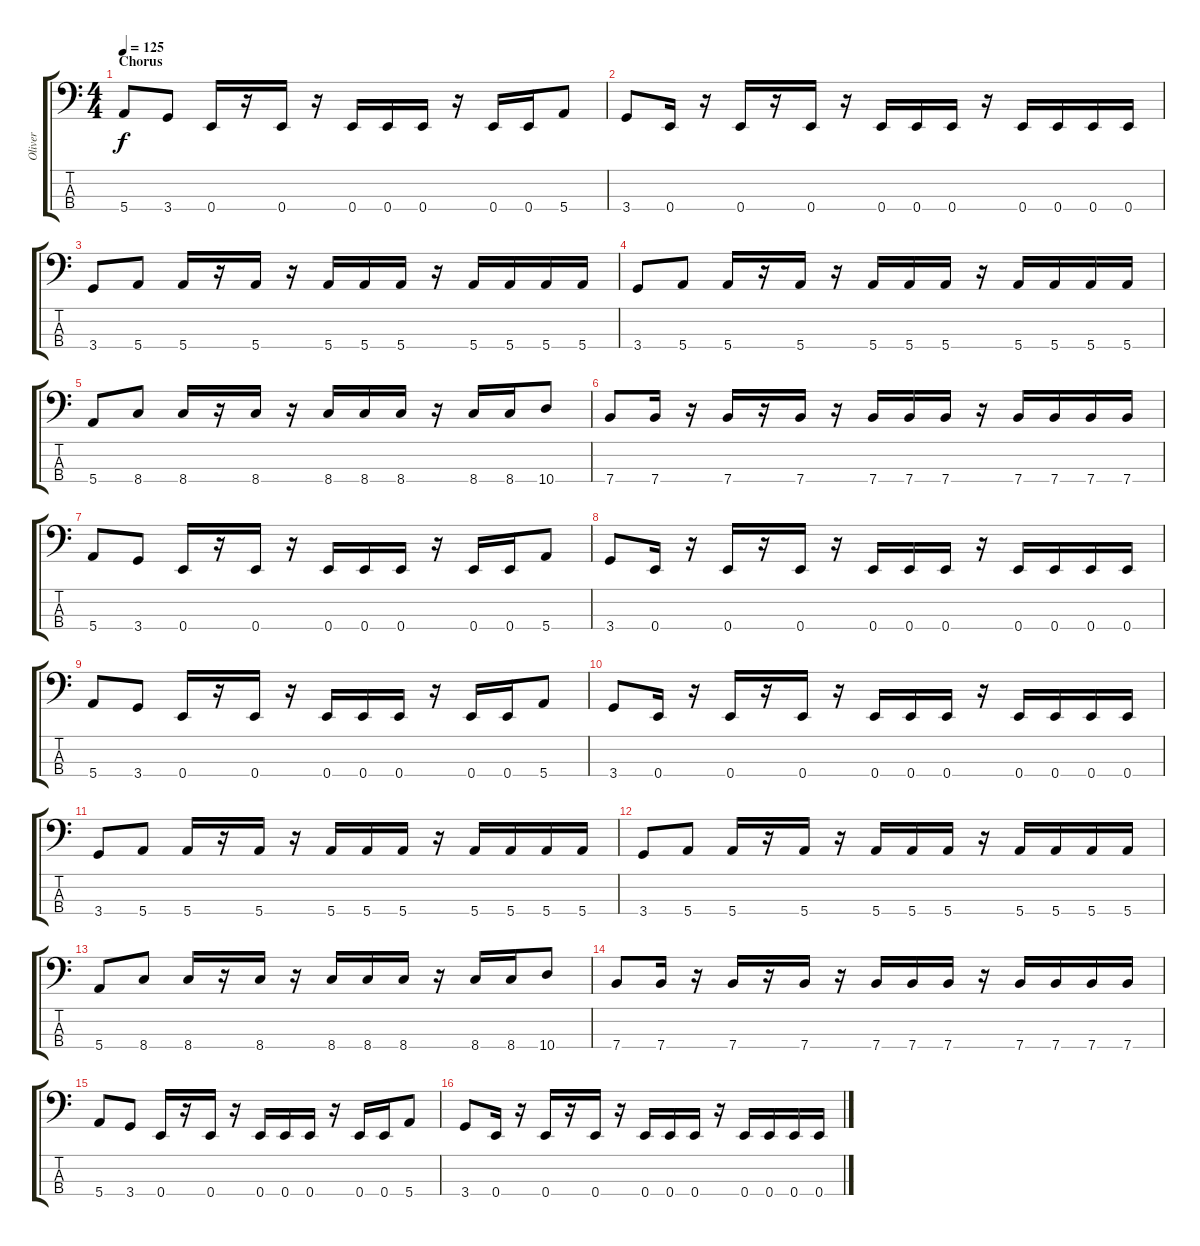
\track ("Oliver" "Oliver") {instrument electricbasspick}
\staff {score tabs}
\tuning (G2 D2 A1 E1) {hide}
\ts (4 4)
\section ("" "Chorus")
\tempo 125
\clef f4
\ks c
5.4.8{dy f} 3.4.8 0.4.16 r.16 0.4.16 r.16 0.4.16 0.4.16 0.4.16 r.16 0.4.16 0.4.16 5.4.8 |
3.4.8 0.4.16 r.16 0.4.16 r.16 0.4.16 r.16 0.4.16 0.4.16 0.4.16 r.16 0.4.16 0.4.16 0.4.16 0.4.16 |
3.4.8 5.4.8 5.4.16 r.16 5.4.16 r.16 5.4.16 5.4.16 5.4.16 r.16 5.4.16 5.4.16 5.4.16 5.4.16 |
3.4.8 5.4.8 5.4.16 r.16 5.4.16 r.16 5.4.16 5.4.16 5.4.16 r.16 5.4.16 5.4.16 5.4.16 5.4.16 |
5.4.8 8.4.8 8.4.16 r.16 8.4.16 r.16 8.4.16 8.4.16 8.4.16 r.16 8.4.16 8.4.16 10.4.8 |
7.4.8 7.4.16 r.16 7.4.16 r.16 7.4.16 r.16 7.4.16 7.4.16 7.4.16 r.16 7.4.16 7.4.16 7.4.16 7.4.16 |
5.4.8 3.4.8 0.4.16 r.16 0.4.16 r.16 0.4.16 0.4.16 0.4.16 r.16 0.4.16 0.4.16 5.4.8 |
3.4.8 0.4.16 r.16 0.4.16 r.16 0.4.16 r.16 0.4.16 0.4.16 0.4.16 r.16 0.4.16 0.4.16 0.4.16 0.4.16 |
5.4.8 3.4.8 0.4.16 r.16 0.4.16 r.16 0.4.16 0.4.16 0.4.16 r.16 0.4.16 0.4.16 5.4.8 |
3.4.8 0.4.16 r.16 0.4.16 r.16 0.4.16 r.16 0.4.16 0.4.16 0.4.16 r.16 0.4.16 0.4.16 0.4.16 0.4.16 |
3.4.8 5.4.8 5.4.16 r.16 5.4.16 r.16 5.4.16 5.4.16 5.4.16 r.16 5.4.16 5.4.16 5.4.16 5.4.16 |
3.4.8 5.4.8 5.4.16 r.16 5.4.16 r.16 5.4.16 5.4.16 5.4.16 r.16 5.4.16 5.4.16 5.4.16 5.4.16 |
5.4.8 8.4.8 8.4.16 r.16 8.4.16 r.16 8.4.16 8.4.16 8.4.16 r.16 8.4.16 8.4.16 10.4.8 |
7.4.8 7.4.16 r.16 7.4.16 r.16 7.4.16 r.16 7.4.16 7.4.16 7.4.16 r.16 7.4.16 7.4.16 7.4.16 7.4.16 |
5.4.8 3.4.8 0.4.16 r.16 0.4.16 r.16 0.4.16 0.4.16 0.4.16 r.16 0.4.16 0.4.16 5.4.8 |
3.4.8 0.4.16 r.16 0.4.16 r.16 0.4.16 r.16 0.4.16 0.4.16 0.4.16 r.16 0.4.16 0.4.16 0.4.16 0.4.16
